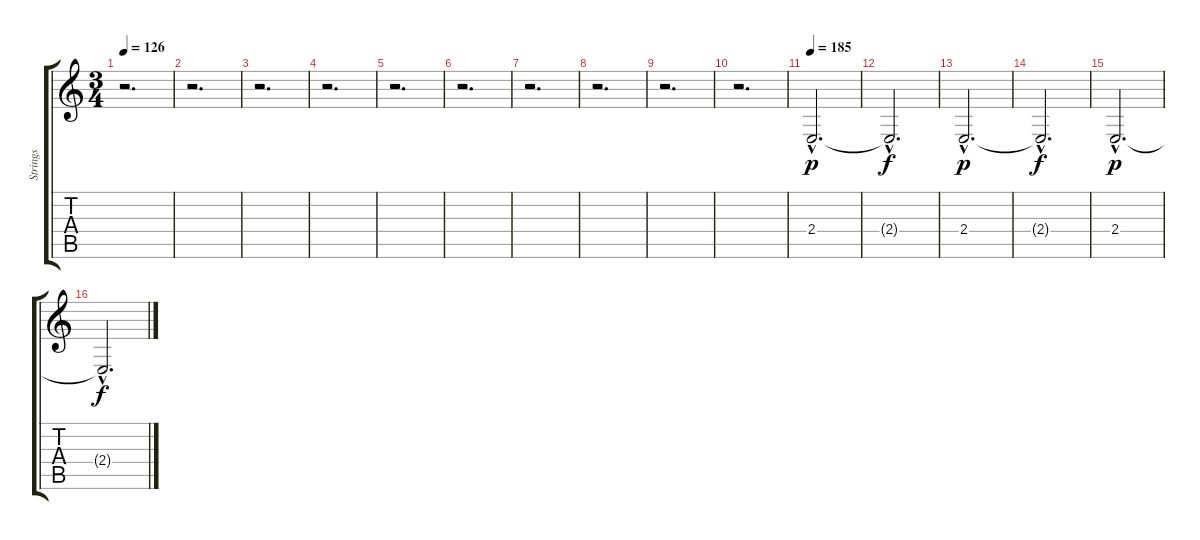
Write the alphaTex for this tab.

\track ("Strings" "Strings") {instrument stringensemble1}
\staff {score tabs}
\tuning (E4 B3 G3 D3 A2 E2) {hide}
\ts (3 4)
\tempo 126
\clef g2
\ks c
r.2{d dy p instrument stringensemble1} |
r.2{d} |
r.2{d} |
r.2{d} |
r.2{d} |
r.2{d} |
r.2{d} |
r.2{d} |
r.2{d} |
r.2{d} |
\tempo 185
2.4{hac}.2{d instrument stringensemble1} |
2.4{hac t}.2{d dy f} |
2.4{hac}.2{d dy p} |
2.4{hac t}.2{d dy f} |
2.4{hac}.2{d dy p} |
2.4{hac t}.2{d dy f}
